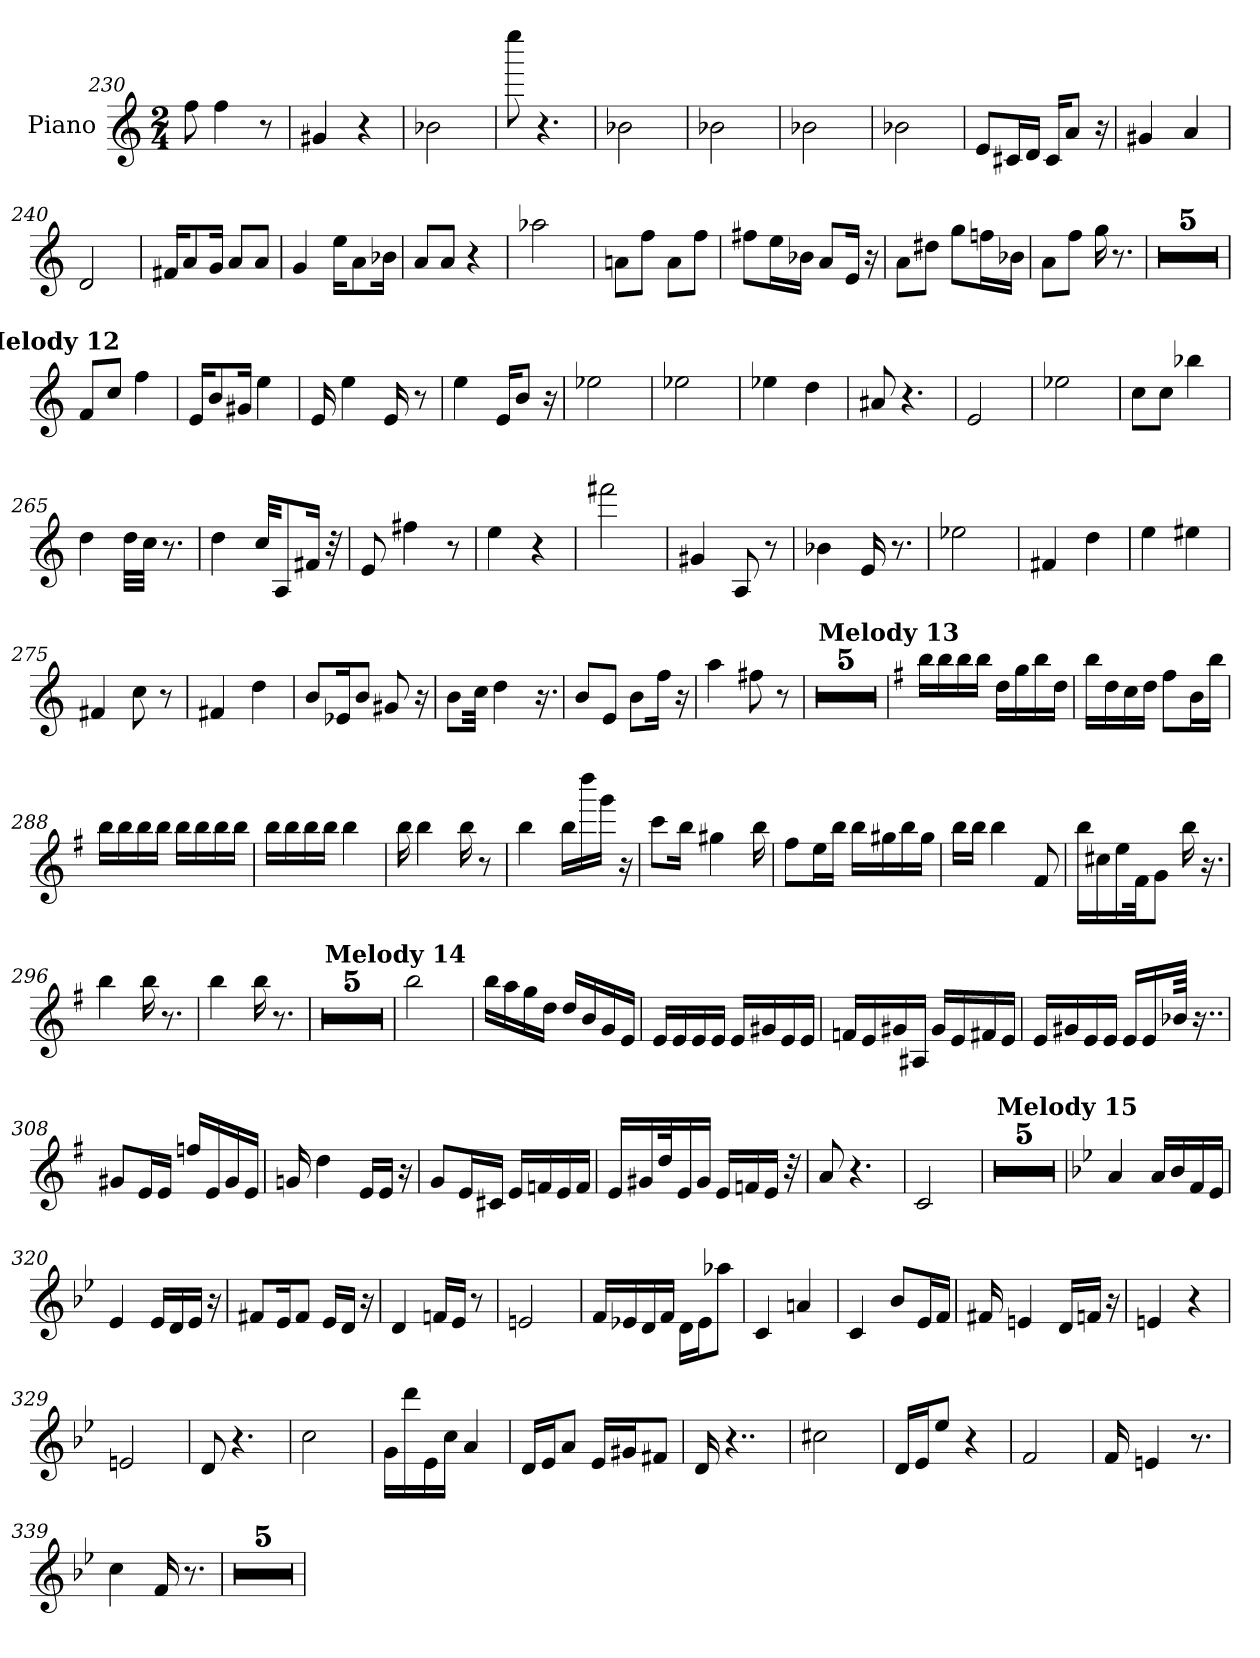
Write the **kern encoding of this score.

**kern
*part1
*staff1
*I"Piano
*I'Pno
*clefG2
*k[]
*C:
*M2/4
=230
8ff\
4ff\
8r
!!LO:LB:g=z
=231
4g#X/
4r
=232
2b-X\
=233
8eeee\
4.r
=234
2b-X\
=235
2b-X\
=236
2b-X\
=237
2b-X\
=238
8e/L
16c#X/L
16d/JJ
16c#/KL
8a/J
16r
=239
4g#X/
4a/
=240
2d/
!!LO:LB:g=z
=241
16f#X/KL
8a/
16g/Jk
8a/L
8a/J
=242
4g/
16ee\KL
8a\
16b-X\Jk
=243
8a/L
8a/J
4r
=244
2aa-X\
=245
8an\L
8ff\J
8a\L
8ff\J
=246
8ff#X\L
16ee\L
16b-X\JJ
8a/L
16e/Jk
16r
=247
8a\L
8dd#X\J
8gg\L
16ffn\L
16b-X\JJ
!!LO:PB:g=z
=248
8a\L
8ff\J
16gg\
8.r
=249
2r
=250
2r
=251
2r
=252
2r
=253
2r
!!LO:REH:place=s1:b:enc=none:fs=14:t=Melody 12
=254
8f/L
8cc/J
4ff\
=255
16e/KL
8b/
16g#X/Jk
4ee\
=256
16e/
4ee\
16e/
8r
!!LO:LB:g=z
=257
4ee\
16e/KL
8b/J
16r
=258
2ee-X\
=259
2ee-X\
=260
4ee-X\
4dd\
=261
8a#X/
4.r
=262
2e/
=263
2ee-X\
=264
8cc\L
8cc\J
4bb-X\
=265
4dd\
32dd\LLL
32cc\JJJ
8.r
!!LO:LB:g=z
=266
4dd\
32cc/KKL
8A/
16f#X/Jk
32r
=267
8e/
4ff#X\
8r
=268
4ee\
4r
=269
2fff#X\
=270
4g#X/
8A/
8r
=271
4b-X\
16e/
8.r
=272
2ee-X\
=273
4f#X/
4dd\
=274
4ee\
4ee#X\
!!LO:LB:g=z
=275
4f#X/
8cc\
8r
=276
4f#X/
4dd\
=277
8b/L
16e-X/K
8b/J
8g#X/
16r
=278
8b\L
32cc\Jkk
4dd\
16.r
=279
8b/L
8e/J
8b\L
16ff\Jk
16r
=280
4aa\
8ff#X\
8r
=281
2r
=282
2r
=283
2r
!!LO:LB:g=z
=284
2r
=285
2r
!!LO:REH:place=s1:b:enc=none:fs=14:t=Melody 13
=286
*k[f#]
*G:
16bb\LL
16bb\
16bb\
16bb\JJ
16dd\LL
16gg\
16bb\
16dd\JJ
=287
16bb\LL
16dd\
16cc\
16dd\JJ
8ff#\L
16b\L
16bb\JJ
=288
16bb\LL
16bb\
16bb\
16bb\JJ
16bb\LL
16bb\
16bb\
16bb\JJ
=289
16bb\LL
16bb\
16bb\
16bb\JJ
4bb\
!!LO:LB:g=z
=290
16bb\
4bb\
16bb\
8r
=291
4bb\
16bb\LL
16dddd\
16ggg\JJ
16r
=292
8ccc\L
16bb\Jk
4gg#X\
16bb\
=293
8ff#\L
16ee\L
16bb\JJ
16bb\LL
16gg#X\
16bb\
16gg#\JJ
=294
16bb\LL
16bb\JJ
4bb\
8f#/
=295
16bb\LL
16cc#X\
16ee\
32f#\JK
8g\J
16bb\
16.r
!!LO:LB:g=z
=296
4bb\
16bb\
8.r
=297
4bb\
16bb\
8.r
=298
2r
=299
2r
=300
2r
=301
2r
=302
2r
!!LO:REH:place=s1:b:enc=none:fs=14:t=Melody 14
=303
2bb\
=304
16bb\LL
16aa\
16gg\
16dd\JJ
16dd/LL
16b/
16g/
16e/JJ
!!LO:LB:g=z
=305
16e/LL
16e/
16e/
16e/JJ
16e/LL
16g#X/
16e/
16e/JJ
=306
16fn/LL
16e/
16g#X/
16A#X/JJ
16g#/LL
16e/
16f#X/
16e/JJ
=307
16e/LL
16g#X/
16e/
16e/JJ
16e/LL
16e/
64b-X/JJkk
16..r
=308
8g#X/L
16e/L
16e/JJ
16ffn/LL
16e/
16g#/
16e/JJ
!!LO:LB:g=z
=309
16gn/
4dd\
16e/LL
16e/JJ
16r
=310
8g/L
16e/L
16c#X/JJ
16e/LL
16fn/
16e/
16f/JJ
=311
16e/LL
16g#X/
32dd/K
16e/
16g#/JJ
16e/LL
16fn/
16e/JJ
32r
=312
8a/
4.r
=313
2c/
=314
2r
=315
2r
=316
2r
!!LO:LB:g=z
=317
2r
=318
2r
!!LO:REH:place=s1:b:enc=none:fs=14:t=Melody 15
=319
*k[b-e-]
*g:
4a/
16a/LL
16b-/
16f/
16e-/JJ
=320
4e-/
16e-/LL
16d/
16e-/JJ
16r
=321
8f#X/L
16e-/K
8f#/J
16e-/LL
16d/JJ
16r
=322
4d/
16fn/LL
16e-/JJ
8r
=323
2en/
!!LO:LB:g=z
=324
16f/LL
16e-X/
16d/
16f/JJ
16d\LL
16e-\J
8aa-X\J
=325
4c/
4an/
=326
4c/
8b-/L
16e-/L
16f/JJ
=327
16f#X/
4en/
16d/LL
16fn/JJ
16r
=328
4en/
4r
=329
2en/
=330
8d/
4.r
=331
2cc\
!!LO:PB:g=z
=332
16g\LL
16ddd\
16e-\
16cc\JJ
4a/
=333
16d/LL
16e-/J
8a/J
16e-/LL
16g#X/J
8f#X/J
=334
16d/
4..r
=335
2cc#X\
=336
16d/LL
16e-/J
8ee-/J
4r
=337
2f/
=338
16f/
4en/
8.r
=339
4cc\
16f/
8.r
!!LO:LB:g=z
=340
2r
=341
2r
=342
2r
=343
2r
=344
2r
=
*-
